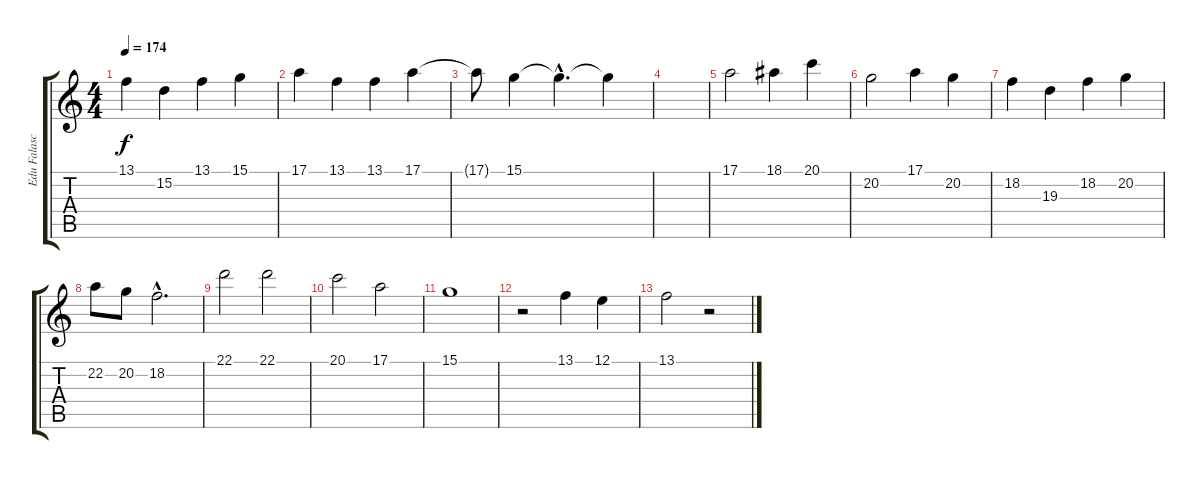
\track ("Edu Falaschi" "Edu Falasc") {instrument pad4choir}
\staff {score tabs}
\tuning (E4 B3 G3 D3 A2 E2) {hide}
\ts (4 4)
\tempo 174
\clef g2
\ks c
13.1.4{dy f} 15.2.4 13.1.4 15.1.4 |
17.1.4 13.1.4 13.1.4 17.1.4 |
17.1{t}.8 15.1.4 15.1{hac t}.4{d} 15.1{t}.4 |
|
17.1.2 18.1.4 20.1.4 |
20.2.2 17.1.4 20.2.4 |
18.2.4 19.3.4 18.2.4 20.2.4 |
22.2.8 20.2.8 18.2{hac}.2{d} |
22.1.2 22.1.2 |
20.1.2 17.1.2 |
15.1.1 |
r.2 13.1.4 12.1.4 |
13.1.2 r.2
